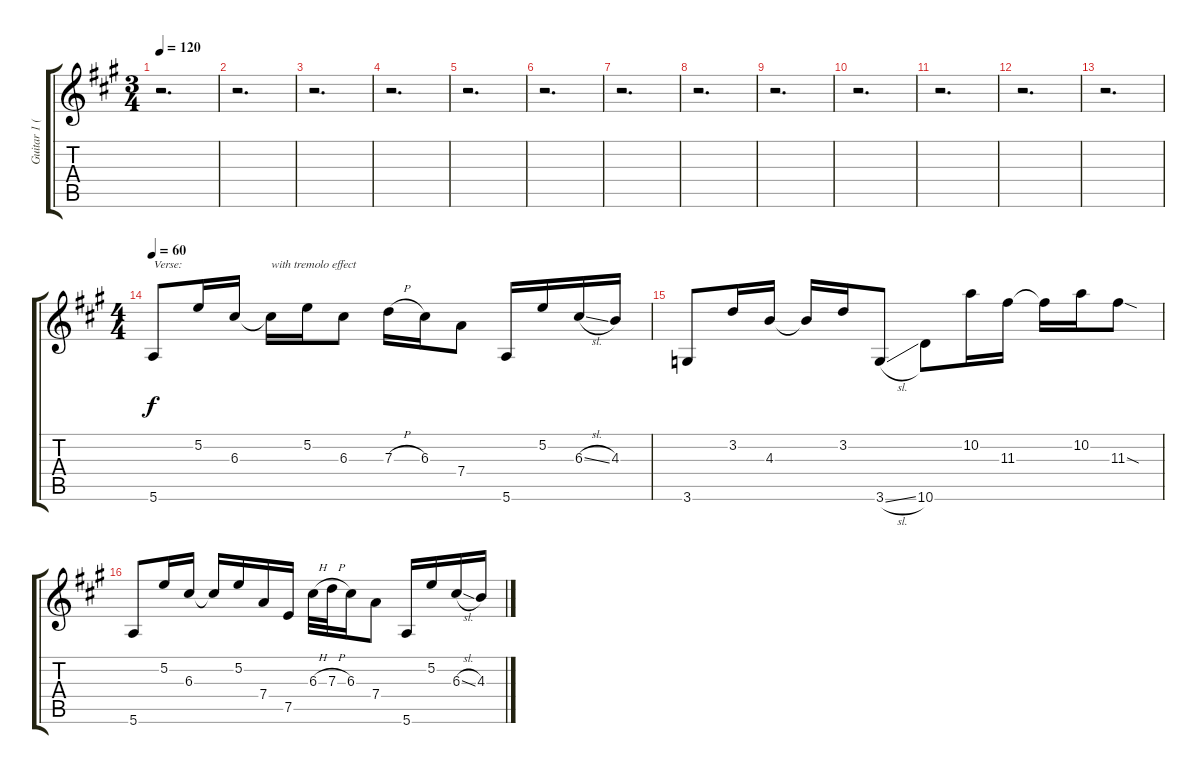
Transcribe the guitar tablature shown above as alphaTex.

\track ("Guitar 1 (Clean with tremolo effect)" "Guitar 1 (") {instrument electricguitarjazz}
\staff {score tabs}
\tuning (E4 B3 G3 D3 A2 E2) {hide}
\ts (3 4)
\tempo 120
\clef g2
\ks a
r.2{d dy f} |
r.2{d} |
r.2{d} |
r.2{d} |
r.2{d} |
r.2{d} |
r.2{d} |
r.2{d} |
r.2{d} |
r.2{d} |
r.2{d} |
r.2{d} |
r.2{d} |
\ts (4 4)
\tempo 60
5.6.8{txt "Verse:"} 5.2.16 6.3.16 6.3{t}.16{txt "with tremolo effect"} 5.2.16 6.3.8 7.3{h}.16 6.3.16 7.4.8 5.6.16 5.2.16 6.3{sl}.16 4.3.16 |
3.6.8 3.2.16 4.3.16 4.3{t}.16 3.2.16 3.6{sl}.8 10.6.8 10.2.16 11.3.16 11.3{t}.16 10.2.16 11.3{sod}.8 |
5.6.8 5.2.16 6.3.16 6.3{t}.16 5.2.16 7.4.16 7.5.16 6.3{h}.32 7.3{h}.32 6.3.16 7.4.8 5.6.16 5.2.16 6.3{sl}.16 4.3.16
